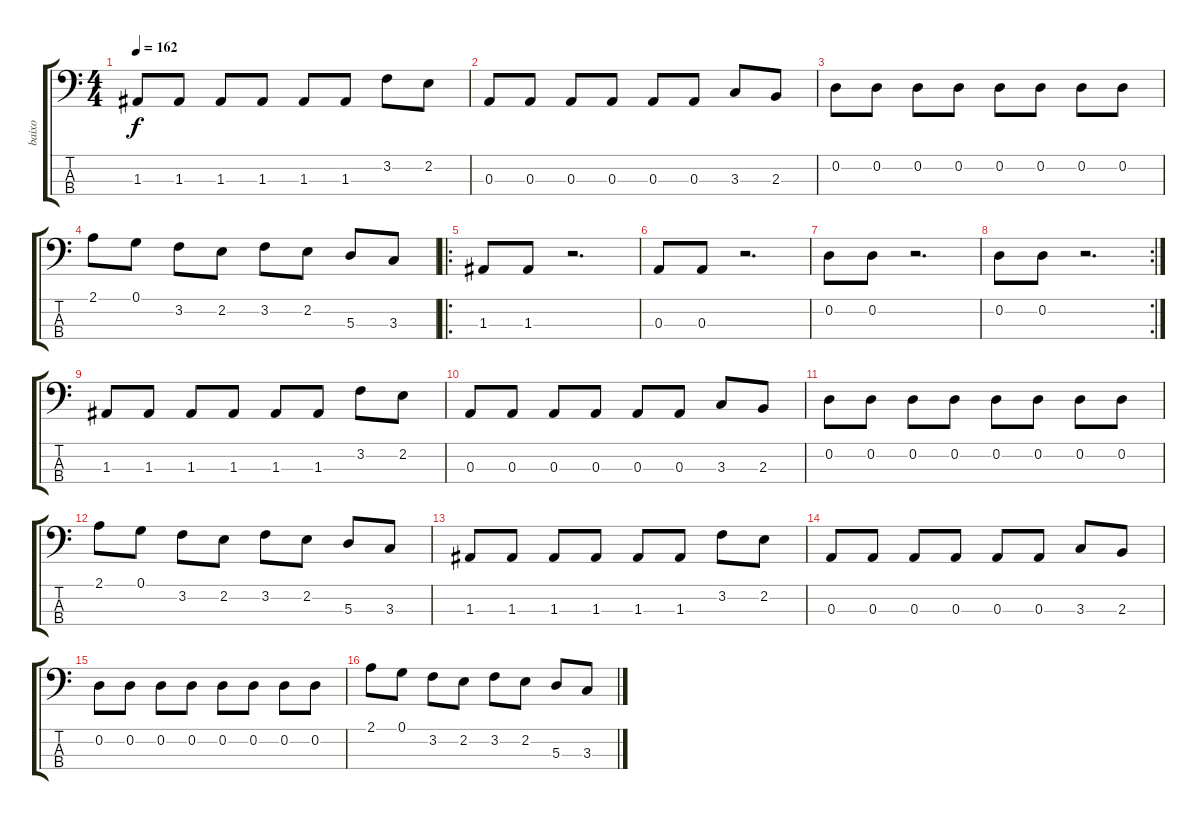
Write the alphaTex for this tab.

\track ("baixo" "baixo") {instrument electricbassfinger}
\staff {score tabs}
\tuning (G2 D2 A1 E1) {hide}
\ts (4 4)
\tempo 162
\clef f4
\ks c
1.3.8{dy f} 1.3.8 1.3.8 1.3.8 1.3.8 1.3.8 3.2.8 2.2.8 |
0.3.8 0.3.8 0.3.8 0.3.8 0.3.8 0.3.8 3.3.8 2.3.8 |
0.2.8 0.2.8 0.2.8 0.2.8 0.2.8 0.2.8 0.2.8 0.2.8 |
2.1.8 0.1.8 3.2.8 2.2.8 3.2.8 2.2.8 5.3.8 3.3.8 |
\ro
1.3.8 1.3.8 r.2{d} |
0.3.8 0.3.8 r.2{d} |
0.2.8 0.2.8 r.2{d} |
\rc 2
0.2.8 0.2.8 r.2{d} |
1.3.8 1.3.8 1.3.8 1.3.8 1.3.8 1.3.8 3.2.8 2.2.8 |
0.3.8 0.3.8 0.3.8 0.3.8 0.3.8 0.3.8 3.3.8 2.3.8 |
0.2.8 0.2.8 0.2.8 0.2.8 0.2.8 0.2.8 0.2.8 0.2.8 |
2.1.8 0.1.8 3.2.8 2.2.8 3.2.8 2.2.8 5.3.8 3.3.8 |
1.3.8 1.3.8 1.3.8 1.3.8 1.3.8 1.3.8 3.2.8 2.2.8 |
0.3.8 0.3.8 0.3.8 0.3.8 0.3.8 0.3.8 3.3.8 2.3.8 |
0.2.8 0.2.8 0.2.8 0.2.8 0.2.8 0.2.8 0.2.8 0.2.8 |
2.1.8 0.1.8 3.2.8 2.2.8 3.2.8 2.2.8 5.3.8 3.3.8
